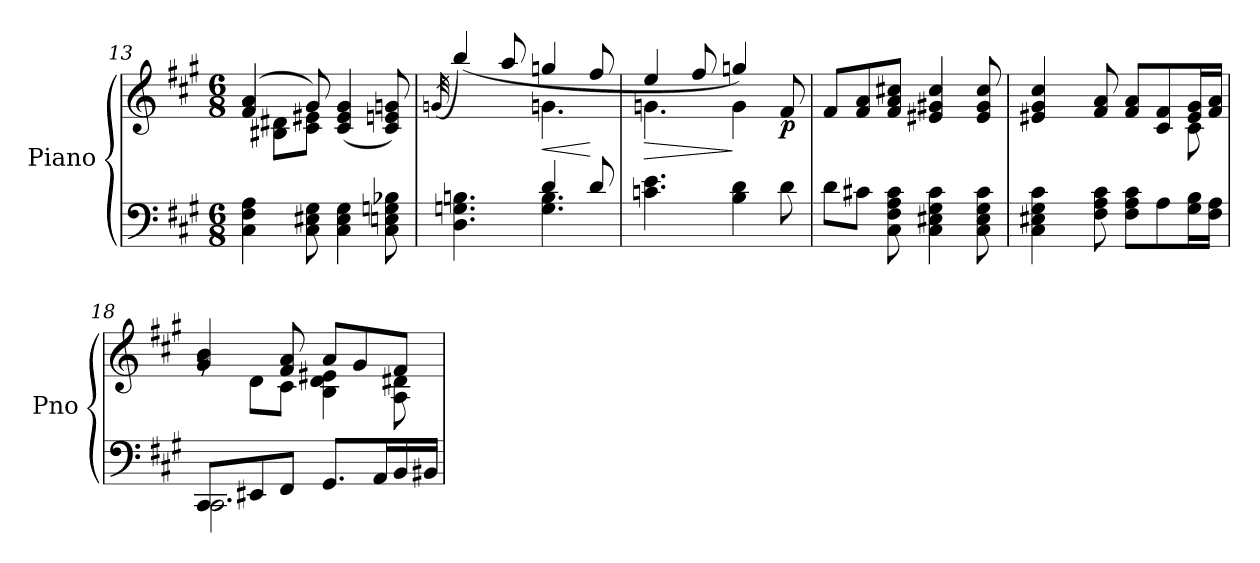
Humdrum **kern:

**kern	**kern	**dynam
*part1	*part1	*part1
*staff2	*staff1	*staff1/2
*I"Piano	*	*
*I'Pno	*	*
*clefF4	*clefG2	*
*k[f#c#g#]	*k[f#c#g#]	*
*M6/8	*M6/8	*
=13	=13	=13
*	*^	*
4C#\ 4F#\ 4A\	(4f#/ 4a/	8rg	.
.	.	8B#X\ 8d#X\L	.
8C#\ 8E#X\ 8G#\	8g#/)	8c#\ 8e#X\J	.
4C#\ 4E#\ 4G#\	(4c#/ 4e#/ 4g#/	4.ryy	.
8C#\ 8En\ 8Gn\ 8B-X\	8c#/ 8en/ 8gn/)	.	.
=14	=14	=14	=14
.	(>32qgn/	.	.
*^	*	*	*
4.D\ 4.Gn\ 4.Bn\	4.ryy	(4bb/)	4.ryy	.
.	.	8aa/	.	.
!	!	!	!	!LO:HP:b
4d/	4.G\ 4.B\	4ggn/	4.g\	<
8d/	.	8ff#/	.	[
*v	*v	*	*	*
=15	=15	=15	=15
!	!	!	!LO:HP:b
4.cn\ 4.e\	4ee/	4.gn\	>
.	8ff#/	.	.
4B\ 4d\	4ggn/)	4g\	]
!	!	!	!LO:DY:b
8d\	8f#/	8ryy	p
*	*v	*v	*
=16	=16	=16
8d\L	8f#/L	.
8c#X\J	8f#/ 8a/	.
8C#\ 8F#\ 8A\ 8c#\	8f#/ 8a/ 8cc#X/J	.
4C#\ 4E#X\ 4G#\ 4c#\	4e#X/ 4g#X/ 4cc#/	.
8C#\ 8E#\ 8G#\ 8c#\	8e#/ 8g#/ 8cc#/	.
!!LO:PB:g=z
=17	=17	=17
*	*^	*
4C#\ 4E#X\ 4G#\ 4c#\	4e#X/ 4g#/ 4cc#/	8ryy	.
*	*v	*v	*
8F#\ 8A\ 8c#\	8f#/ 8a/	.
8F#\ 8A\ 8c#\L	8f#/ 8a/L	.
8A\	8c#/ 8f#/	.
*	*^	*
16G#\ 16B\L	16e#/ 16g#/L	8c#\	.
16F#\ 16A\JJ	16f#/ 16a/JJ	.	.
=18	=18	=18	=18
*^	*	*	*
!	!	!	!	!LO:DY:b
8CC#/L	2.CC#\	4g#/ 4b/	8rg	other-dynamics
8EE#X/	.	.	8d\L	.
8FF#/J	.	8f#/ 8a/	8c#\J	.
8.GG#/L	.	8a/L	4B\ 4d\ 4e#X\	.
.	.	8g#/	.	.
16AA/L	.	.	.	.
16BB/	.	8f#/J	8A\ 8d#X\	.
16BB#X/JJ	.	.	.	.
*v	*v	*	*	*
*	*v	*v	*
=	=	=
*-	*-	*-
